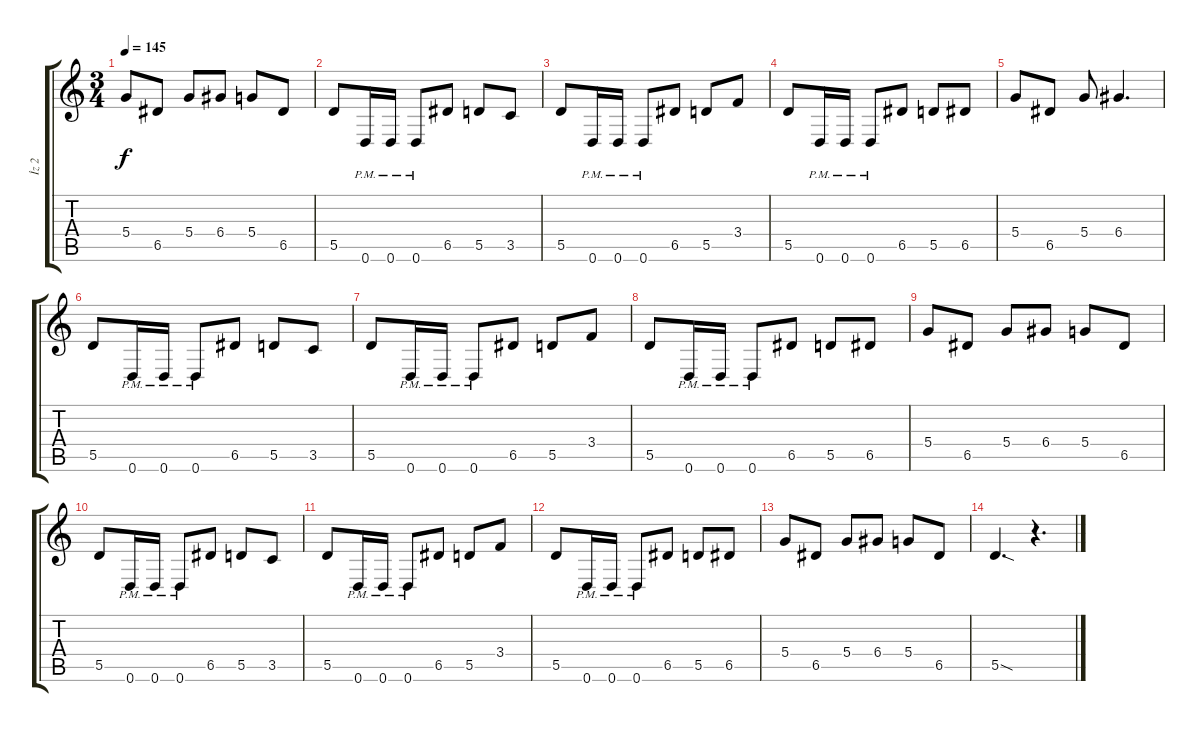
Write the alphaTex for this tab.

\track ("İz 2" "İz 2") {instrument distortionguitar}
\staff {score tabs}
\tuning (E4 B3 G3 D3 A2 D2) {hide}
\ts (3 4)
\tempo 145
\clef g2
\ks c
5.4.8{dy f} 6.5.8 5.4.8 6.4.8 5.4.8 6.5.8 |
5.5.8 0.6{pm}.16 0.6{pm}.16 0.6{pm}.8 6.5.8 5.5.8 3.5.8 |
5.5.8 0.6{pm}.16 0.6{pm}.16 0.6{pm}.8 6.5.8 5.5.8 3.4.8 |
5.5.8 0.6{pm}.16 0.6{pm}.16 0.6{pm}.8 6.5.8 5.5.8 6.5.8 |
5.4.8 6.5.8 5.4.8 6.4.4{d} |
5.5.8 0.6{pm}.16 0.6{pm}.16 0.6{pm}.8 6.5.8 5.5.8 3.5.8 |
5.5.8 0.6{pm}.16 0.6{pm}.16 0.6{pm}.8 6.5.8 5.5.8 3.4.8 |
5.5.8 0.6{pm}.16 0.6{pm}.16 0.6{pm}.8 6.5.8 5.5.8 6.5.8 |
5.4.8 6.5.8 5.4.8 6.4.8 5.4.8 6.5.8 |
5.5.8 0.6{pm}.16 0.6{pm}.16 0.6{pm}.8 6.5.8 5.5.8 3.5.8 |
5.5.8 0.6{pm}.16 0.6{pm}.16 0.6{pm}.8 6.5.8 5.5.8 3.4.8 |
5.5.8 0.6{pm}.16 0.6{pm}.16 0.6{pm}.8 6.5.8 5.5.8 6.5.8 |
5.4.8 6.5.8 5.4.8 6.4.8 5.4.8 6.5.8 |
5.5{sod}.4{d} r.4{d}
